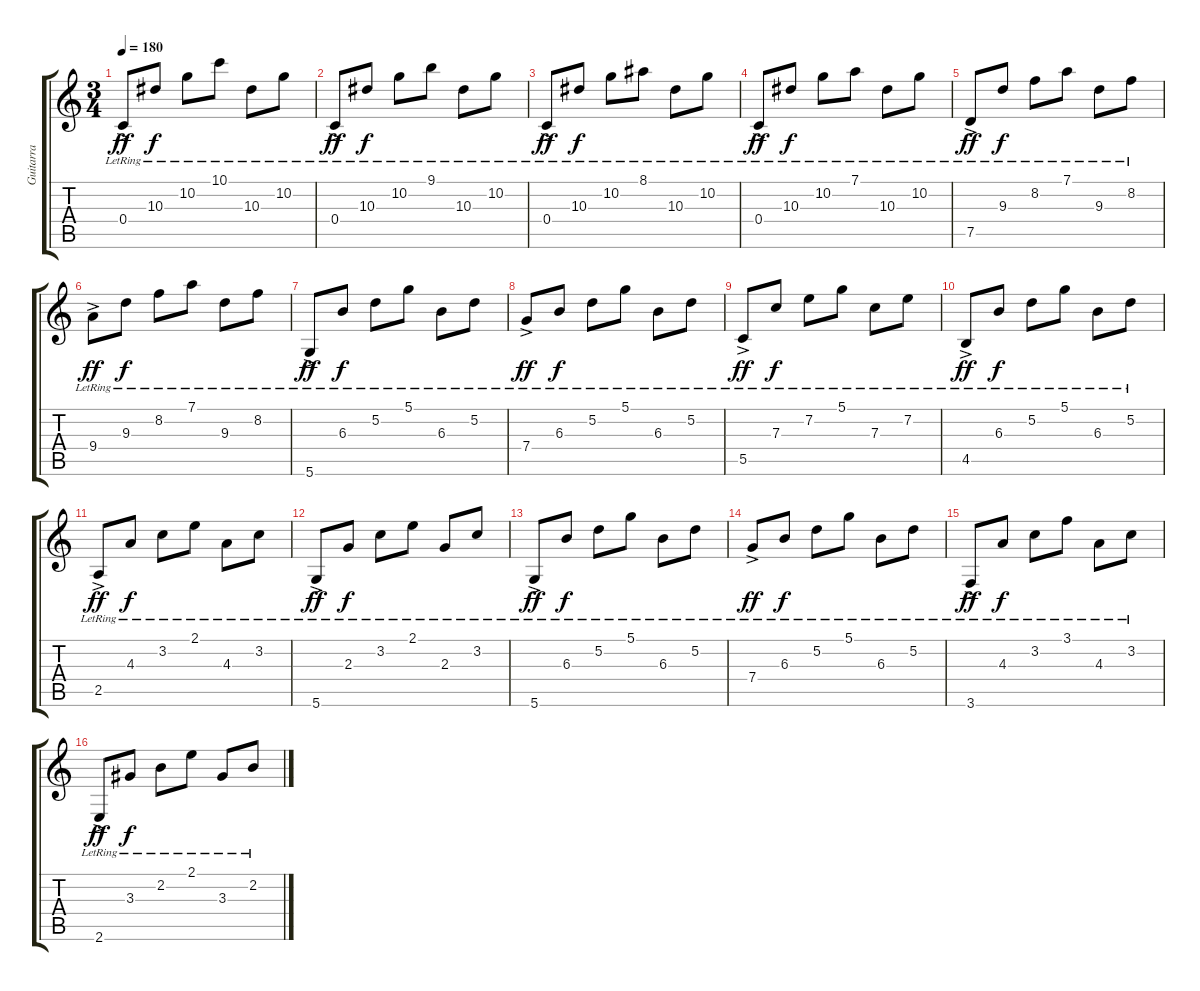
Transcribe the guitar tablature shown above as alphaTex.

\track ("Guitarra" "Guitarra") {instrument acousticguitarnylon}
\staff {score tabs}
\tuning (D4 A3 F3 C3 G2 D2) {hide}
\ts (3 4)
\tempo 180
\clef g2
\ks c
0.4{ac lr}.8{dy ff} 10.3{lr}.8{dy f} 10.2{lr}.8 10.1{lr}.8 10.3{lr}.8 10.2{lr}.8 |
0.4{ac lr}.8{dy ff} 10.3{lr}.8{dy f} 10.2{lr}.8 9.1{lr}.8 10.3{lr}.8 10.2{lr}.8 |
0.4{ac lr}.8{dy ff} 10.3{lr}.8{dy f} 10.2{lr}.8 8.1{lr}.8 10.3{lr}.8 10.2{lr}.8 |
0.4{ac lr}.8{dy ff} 10.3{lr}.8{dy f} 10.2{lr}.8 7.1{lr}.8 10.3{lr}.8 10.2{lr}.8 |
7.5{ac lr}.8{dy ff} 9.3{lr}.8{dy f} 8.2{lr}.8 7.1{lr}.8 9.3{lr}.8 8.2{lr}.8 |
9.4{ac lr}.8{dy ff} 9.3{lr}.8{dy f} 8.2{lr}.8 7.1{lr}.8 9.3{lr}.8 8.2{lr}.8 |
5.6{ac lr}.8{dy ff} 6.3{lr}.8{dy f} 5.2{lr}.8 5.1{lr}.8 6.3{lr}.8 5.2{lr}.8 |
7.4{ac lr}.8{dy ff} 6.3{lr}.8{dy f} 5.2{lr}.8 5.1{lr}.8 6.3{lr}.8 5.2{lr}.8 |
5.5{ac lr}.8{dy ff} 7.3{lr}.8{dy f} 7.2{lr}.8 5.1{lr}.8 7.3{lr}.8 7.2{lr}.8 |
4.5{ac lr}.8{dy ff} 6.3{lr}.8{dy f} 5.2{lr}.8 5.1{lr}.8 6.3{lr}.8 5.2{lr}.8 |
2.5{ac lr}.8{dy ff} 4.3{lr}.8{dy f} 3.2{lr}.8 2.1{lr}.8 4.3{lr}.8 3.2{lr}.8 |
5.6{ac lr}.8{dy ff} 2.3{lr}.8{dy f} 3.2{lr}.8 2.1{lr}.8 2.3{lr}.8 3.2{lr}.8 |
5.6{ac lr}.8{dy ff} 6.3{lr}.8{dy f} 5.2{lr}.8 5.1{lr}.8 6.3{lr}.8 5.2{lr}.8 |
7.4{ac lr}.8{dy ff} 6.3{lr}.8{dy f} 5.2{lr}.8 5.1{lr}.8 6.3{lr}.8 5.2{lr}.8 |
3.6{ac lr}.8{dy ff} 4.3{lr}.8{dy f} 3.2{lr}.8 3.1{lr}.8 4.3{lr}.8 3.2{lr}.8 |
2.6{ac lr}.8{dy ff} 3.3{lr}.8{dy f} 2.2{lr}.8 2.1{lr}.8 3.3{lr}.8 2.2{lr}.8
